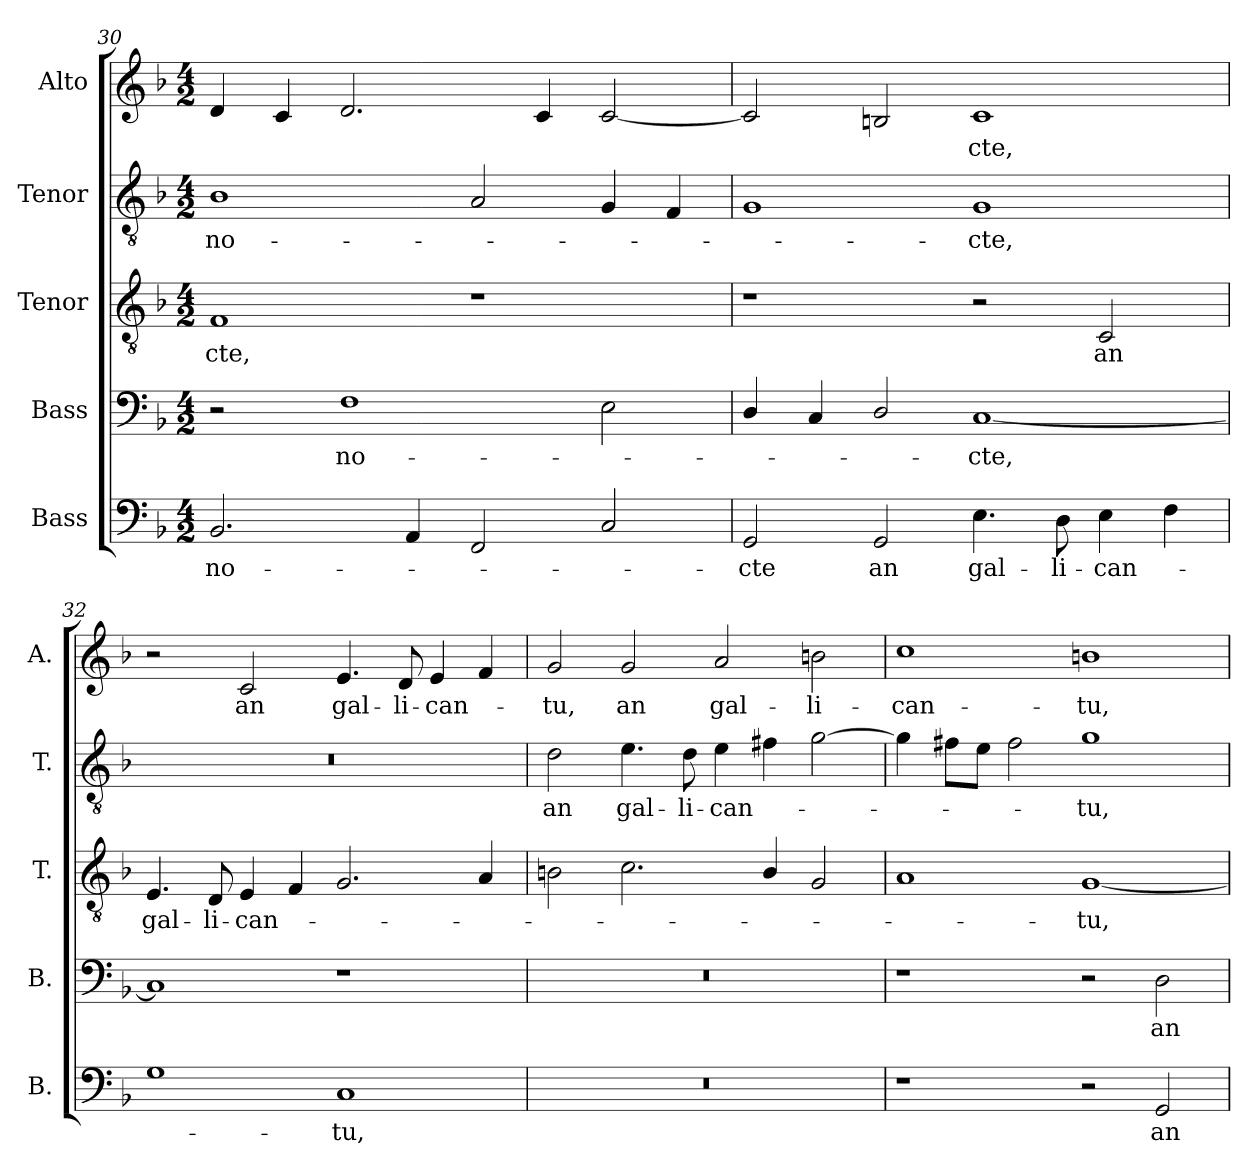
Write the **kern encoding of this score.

**kern	**text	**kern	**text	**kern	**text	**kern	**text	**kern	**text
*part5	*part5	*part4	*part4	*part3	*part3	*part2	*part2	*part1	*part1
*staff5	*staff5	*staff4	*staff4	*staff3	*staff3	*staff2	*staff2	*staff1	*staff1
*I"Bass	*	*I"Bass	*	*I"Tenor	*	*I"Tenor	*	*I"Alto	*
*I'B.	*	*I'B.	*	*I'T.	*	*I'T.	*	*I'A.	*
!!LO:PB:g=z
*clefF4	*	*clefF4	*	*clefGv2	*	*clefGv2	*	*clefG2	*
*	*	*	*	*ITrd7c12	*	*ITrd7c12	*	*	*
*k[b-]	*	*k[b-]	*	*k[b-]	*	*k[b-]	*	*k[b-]	*
*F:	*	*F:	*	*F:	*	*F:	*	*F:	*
*M4/2	*	*M4/2	*	*M4/2	*	*M4/2	*	*M4/2	*
=30	=30	=30	=30	=30	=30	=30	=30	=30	=30
!	!LO:LY:b:color=#000000	!	!	!	!	!	!	!	!
!	!	!	!	!	!LO:LY:b:color=#000000	!	!	!	!
!	!	!	!	!	!	!	!LO:LY:b:color=#000000	!	!
2.BB-i/	no-	2r	.	1FFi	-cte,	1BB-i	no-	4di/	.
.	.	.	.	.	.	.	.	4ci/	.
!	!	!	!LO:LY:b:color=#000000	!	!	!	!	!	!
.	.	1Fi	no-	.	.	.	.	2.di/	.
4AAi/	.	.	.	.	.	.	.	.	.
2FFi/	.	.	.	1r	.	2AAi/	.	.	.
.	.	.	.	.	.	.	.	4ci/	.
2Ci/	.	2Ei\	.	.	.	4GGi/	.	[2ci/	.
.	.	.	.	.	.	4FFi/	.	.	.
=31	=31	=31	=31	=31	=31	=31	=31	=31	=31
!	!LO:LY:b:color=#000000	!	!	!	!	!	!	!	!
2GGi/	-cte	4Di/	.	1r	.	1GGi	.	2ci/]	.
.	.	4Ci/	.	.	.	.	.	.	.
!	!LO:LY:b:color=#000000	!	!	!	!	!	!	!	!
2GGi/	an	2Di/	.	.	.	.	.	2Bni/	.
!	!LO:LY:b:color=#000000	!	!	!	!	!	!	!	!
!	!	!	!LO:LY:b:color=#000000	!	!	!	!	!	!
!	!	!	!	!	!	!	!LO:LY:b:color=#000000	!	!
!	!	!	!	!	!	!	!	!	!LO:LY:b:color=#000000
4.Ei\	gal-	[1Ci	-cte,	2r	.	1GGi	-cte,	1ci	-cte,
!	!LO:LY:b:color=#000000	!	!	!	!	!	!	!	!
8Di\	-li-	.	.	.	.	.	.	.	.
!	!LO:LY:b:color=#000000	!	!	!	!	!	!	!	!
!	!	!	!	!	!LO:LY:b:color=#000000	!	!	!	!
4Ei\	-can-	.	.	2CCi/	an	.	.	.	.
4Fi\	.	.	.	.	.	.	.	.	.
=32	=32	=32	=32	=32	=32	=32	=32	=32	=32
!	!	!	!	!	!LO:LY:b:color=#000000	!LO:N:vis=1	!	!	!
1Gi	.	1Ci]	.	4.EEi/	gal-	0r	.	2r	.
!	!	!	!	!	!LO:LY:b:color=#000000	!	!	!	!
.	.	.	.	8DDi/	-li-	.	.	.	.
!	!	!	!	!	!LO:LY:b:color=#000000	!	!	!	!
!	!	!	!	!	!	!	!	!	!LO:LY:b:color=#000000
.	.	.	.	4EEi/	-can-	.	.	2ci/	an
.	.	.	.	4FFi/	.	.	.	.	.
!	!LO:LY:b:color=#000000	!	!	!	!	!	!	!	!
!	!	!	!	!	!	!	!	!	!LO:LY:b:color=#000000
1Ci	-tu,	1r	.	2.GGi/	.	.	.	4.ei/	gal-
!	!	!	!	!	!	!	!	!	!LO:LY:b:color=#000000
.	.	.	.	.	.	.	.	8di/	-li-
!	!	!	!	!	!	!	!	!	!LO:LY:b:color=#000000
.	.	.	.	.	.	.	.	4ei/	-can-
.	.	.	.	4AAi/	.	.	.	4fi/	.
=33	=33	=33	=33	=33	=33	=33	=33	=33	=33
!LO:N:vis=1	!	!LO:N:vis=1	!	!	!	!	!	!	!
!	!	!	!	!	!	!	!LO:LY:b:color=#000000	!	!
!	!	!	!	!	!	!	!	!	!LO:LY:b:color=#000000
0r	.	0r	.	2BBni\	.	2Di\	an	2gi/	-tu,
!	!	!	!	!	!	!	!LO:LY:b:color=#000000	!	!
!	!	!	!	!	!	!	!	!	!LO:LY:b:color=#000000
.	.	.	.	2.Ci\	.	4.Ei\	gal-	2gi/	an
!	!	!	!	!	!	!	!LO:LY:b:color=#000000	!	!
.	.	.	.	.	.	8Di\	-li-	.	.
!	!	!	!	!	!	!	!LO:LY:b:color=#000000	!	!
!	!	!	!	!	!	!	!	!	!LO:LY:b:color=#000000
.	.	.	.	.	.	4Ei\	-can-	2ai/	gal-
.	.	.	.	4BBi/	.	4F#Xi\	.	.	.
!	!	!	!	!	!	!	!	!	!LO:LY:b:color=#000000
.	.	.	.	2GGi/	.	[2Gi\	.	2bni\	-li-
=34	=34	=34	=34	=34	=34	=34	=34	=34	=34
!	!	!	!	!	!	!	!	!	!LO:LY:b:color=#000000
1r	.	1r	.	1AAi	.	4Gi\]	.	1cci	-can-
.	.	.	.	.	.	8F#Xi\L	.	.	.
.	.	.	.	.	.	8Ei\J	.	.	.
.	.	.	.	.	.	2F#i\	.	.	.
!	!	!	!	!	!LO:LY:b:color=#000000	!	!	!	!
!	!	!	!	!	!	!	!LO:LY:b:color=#000000	!	!
!	!	!	!	!	!	!	!	!	!LO:LY:b:color=#000000
2r	.	2r	.	[1GGi	-tu,	1Gi	-tu,	1bni	-tu,
!	!LO:LY:b:color=#000000	!	!	!	!	!	!	!	!
!	!	!	!LO:LY:b:color=#000000	!	!	!	!	!	!
2GGi/	an	2Di\	an	.	.	.	.	.	.
=	=	=	=	=	=	=	=	=	=
*-	*-	*-	*-	*-	*-	*-	*-	*-	*-
